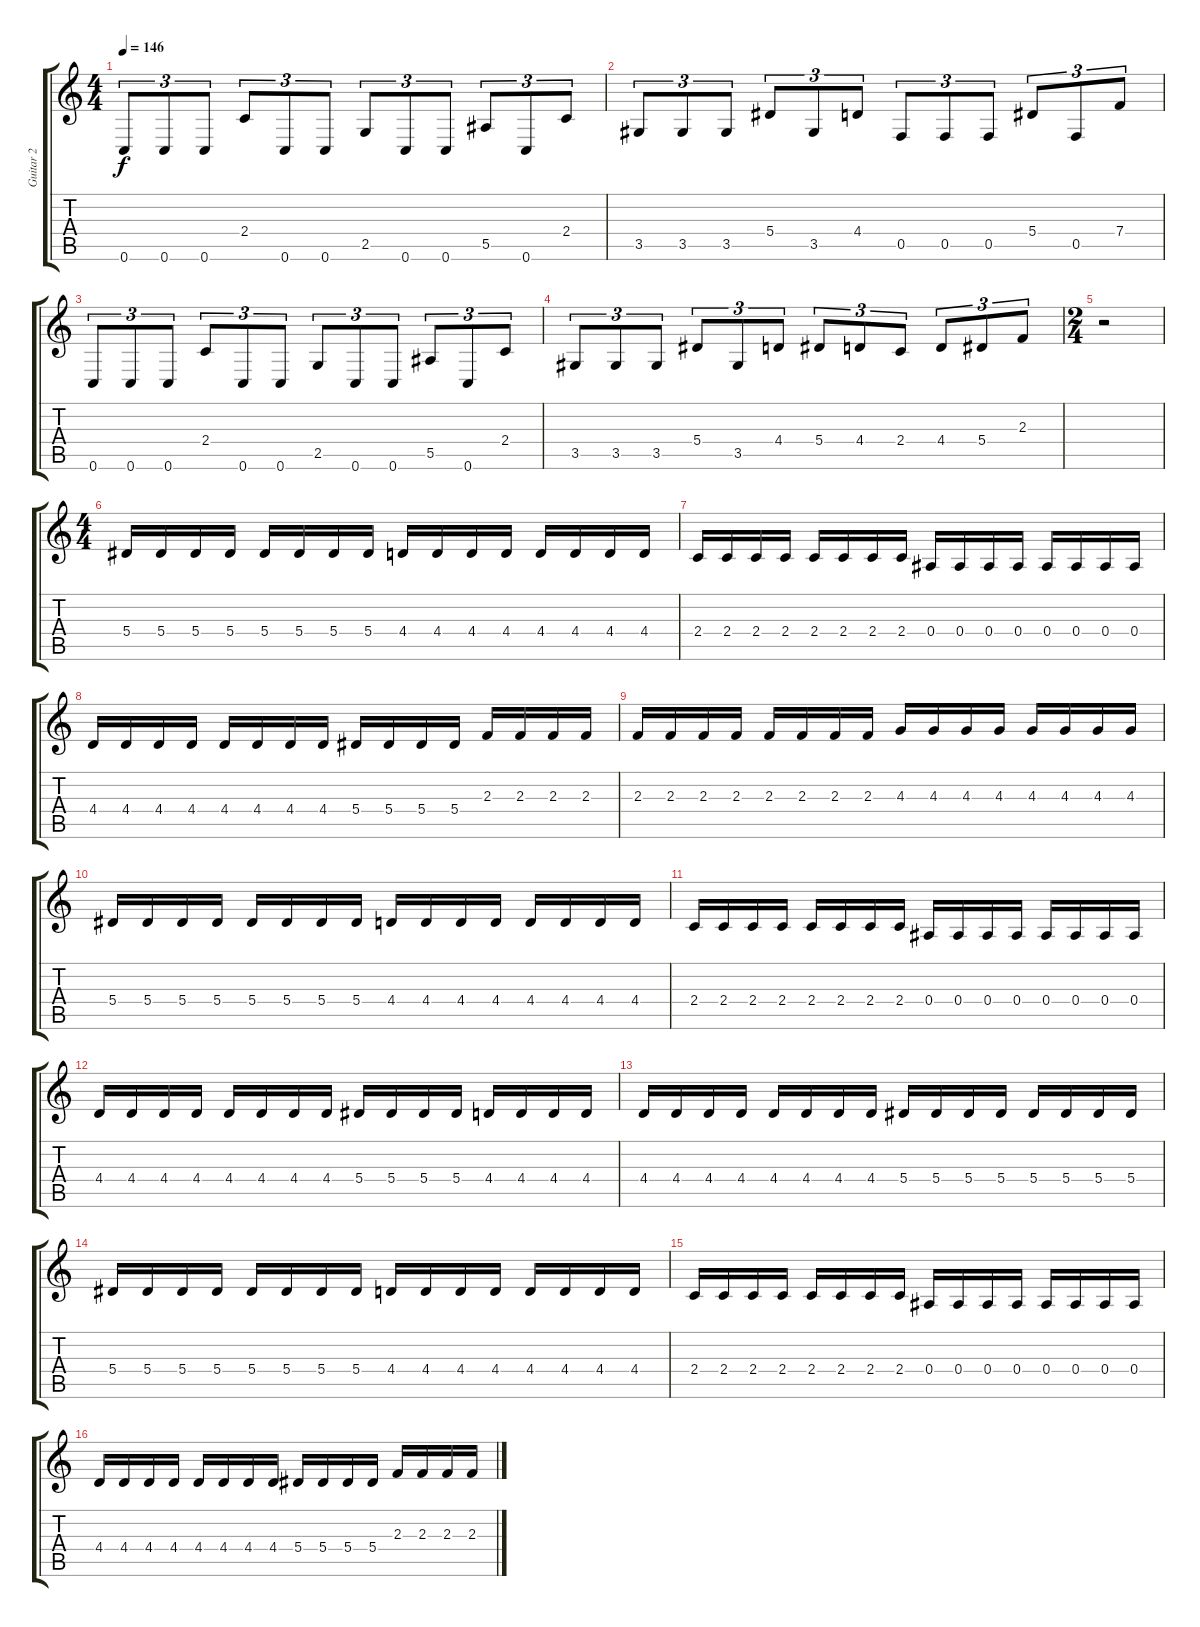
\track ("Guitar 2" "Guitar 2") {instrument distortionguitar}
\staff {score tabs}
\tuning (C4 G3 Eb3 Bb2 F2 C2) {hide}
\ts (4 4)
\tempo 146
\clef g2
\ks c
0.6.8{tu (3 2) dy f} 0.6.8{tu (3 2)} 0.6.8{tu (3 2)} 2.4.8{tu (3 2)} 0.6.8{tu (3 2)} 0.6.8{tu (3 2)} 2.5.8{tu (3 2)} 0.6.8{tu (3 2)} 0.6.8{tu (3 2)} 5.5.8{tu (3 2)} 0.6.8{tu (3 2)} 2.4.8{tu (3 2)} |
3.5.8{tu (3 2)} 3.5.8{tu (3 2)} 3.5.8{tu (3 2)} 5.4.8{tu (3 2)} 3.5.8{tu (3 2)} 4.4.8{tu (3 2)} 0.5.8{tu (3 2)} 0.5.8{tu (3 2)} 0.5.8{tu (3 2)} 5.4.8{tu (3 2)} 0.5.8{tu (3 2)} 7.4.8{tu (3 2)} |
0.6.8{tu (3 2)} 0.6.8{tu (3 2)} 0.6.8{tu (3 2)} 2.4.8{tu (3 2)} 0.6.8{tu (3 2)} 0.6.8{tu (3 2)} 2.5.8{tu (3 2)} 0.6.8{tu (3 2)} 0.6.8{tu (3 2)} 5.5.8{tu (3 2)} 0.6.8{tu (3 2)} 2.4.8{tu (3 2)} |
3.5.8{tu (3 2)} 3.5.8{tu (3 2)} 3.5.8{tu (3 2)} 5.4.8{tu (3 2)} 3.5.8{tu (3 2)} 4.4.8{tu (3 2)} 5.4.8{tu (3 2)} 4.4.8{tu (3 2)} 2.4.8{tu (3 2)} 4.4.8{tu (3 2)} 5.4.8{tu (3 2)} 2.3.8{tu (3 2)} |
\ts (2 4)
r.2 |
\ts (4 4)
5.4.16 5.4.16 5.4.16 5.4.16 5.4.16 5.4.16 5.4.16 5.4.16 4.4.16 4.4.16 4.4.16 4.4.16 4.4.16 4.4.16 4.4.16 4.4.16 |
2.4.16 2.4.16 2.4.16 2.4.16 2.4.16 2.4.16 2.4.16 2.4.16 0.4.16 0.4.16 0.4.16 0.4.16 0.4.16 0.4.16 0.4.16 0.4.16 |
4.4.16 4.4.16 4.4.16 4.4.16 4.4.16 4.4.16 4.4.16 4.4.16 5.4.16 5.4.16 5.4.16 5.4.16 2.3.16 2.3.16 2.3.16 2.3.16 |
2.3.16 2.3.16 2.3.16 2.3.16 2.3.16 2.3.16 2.3.16 2.3.16 4.3.16 4.3.16 4.3.16 4.3.16 4.3.16 4.3.16 4.3.16 4.3.16 |
5.4.16 5.4.16 5.4.16 5.4.16 5.4.16 5.4.16 5.4.16 5.4.16 4.4.16 4.4.16 4.4.16 4.4.16 4.4.16 4.4.16 4.4.16 4.4.16 |
2.4.16 2.4.16 2.4.16 2.4.16 2.4.16 2.4.16 2.4.16 2.4.16 0.4.16 0.4.16 0.4.16 0.4.16 0.4.16 0.4.16 0.4.16 0.4.16 |
4.4.16 4.4.16 4.4.16 4.4.16 4.4.16 4.4.16 4.4.16 4.4.16 5.4.16 5.4.16 5.4.16 5.4.16 4.4.16 4.4.16 4.4.16 4.4.16 |
4.4.16 4.4.16 4.4.16 4.4.16 4.4.16 4.4.16 4.4.16 4.4.16 5.4.16 5.4.16 5.4.16 5.4.16 5.4.16 5.4.16 5.4.16 5.4.16 |
5.4.16 5.4.16 5.4.16 5.4.16 5.4.16 5.4.16 5.4.16 5.4.16 4.4.16 4.4.16 4.4.16 4.4.16 4.4.16 4.4.16 4.4.16 4.4.16 |
2.4.16 2.4.16 2.4.16 2.4.16 2.4.16 2.4.16 2.4.16 2.4.16 0.4.16 0.4.16 0.4.16 0.4.16 0.4.16 0.4.16 0.4.16 0.4.16 |
4.4.16 4.4.16 4.4.16 4.4.16 4.4.16 4.4.16 4.4.16 4.4.16 5.4.16 5.4.16 5.4.16 5.4.16 2.3.16 2.3.16 2.3.16 2.3.16
